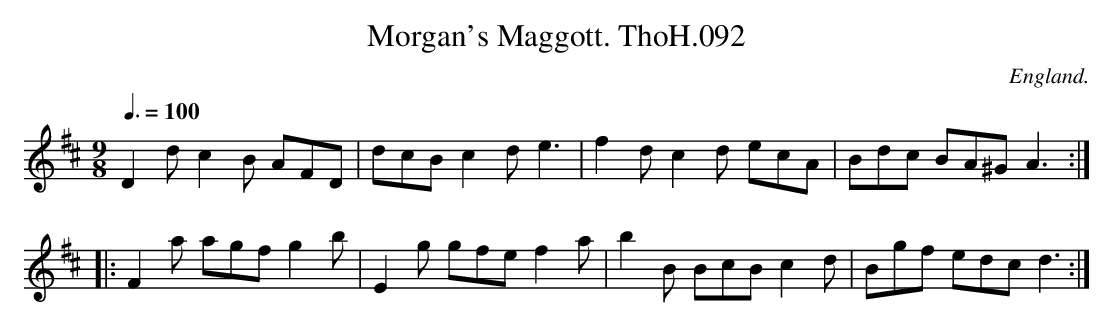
X:1
T:Morgan's Maggott. ThoH.092
Q:3/8=100
M:9/8
L:1/8
O:England.
K:D
D2dc2B AFD|dcBc2de3|f2dc2d ecA|Bdc BA^GA3:|
|:F2a agfg2b|E2g gfef2a|b2B BcBc2d|Bgf edcd3:|
